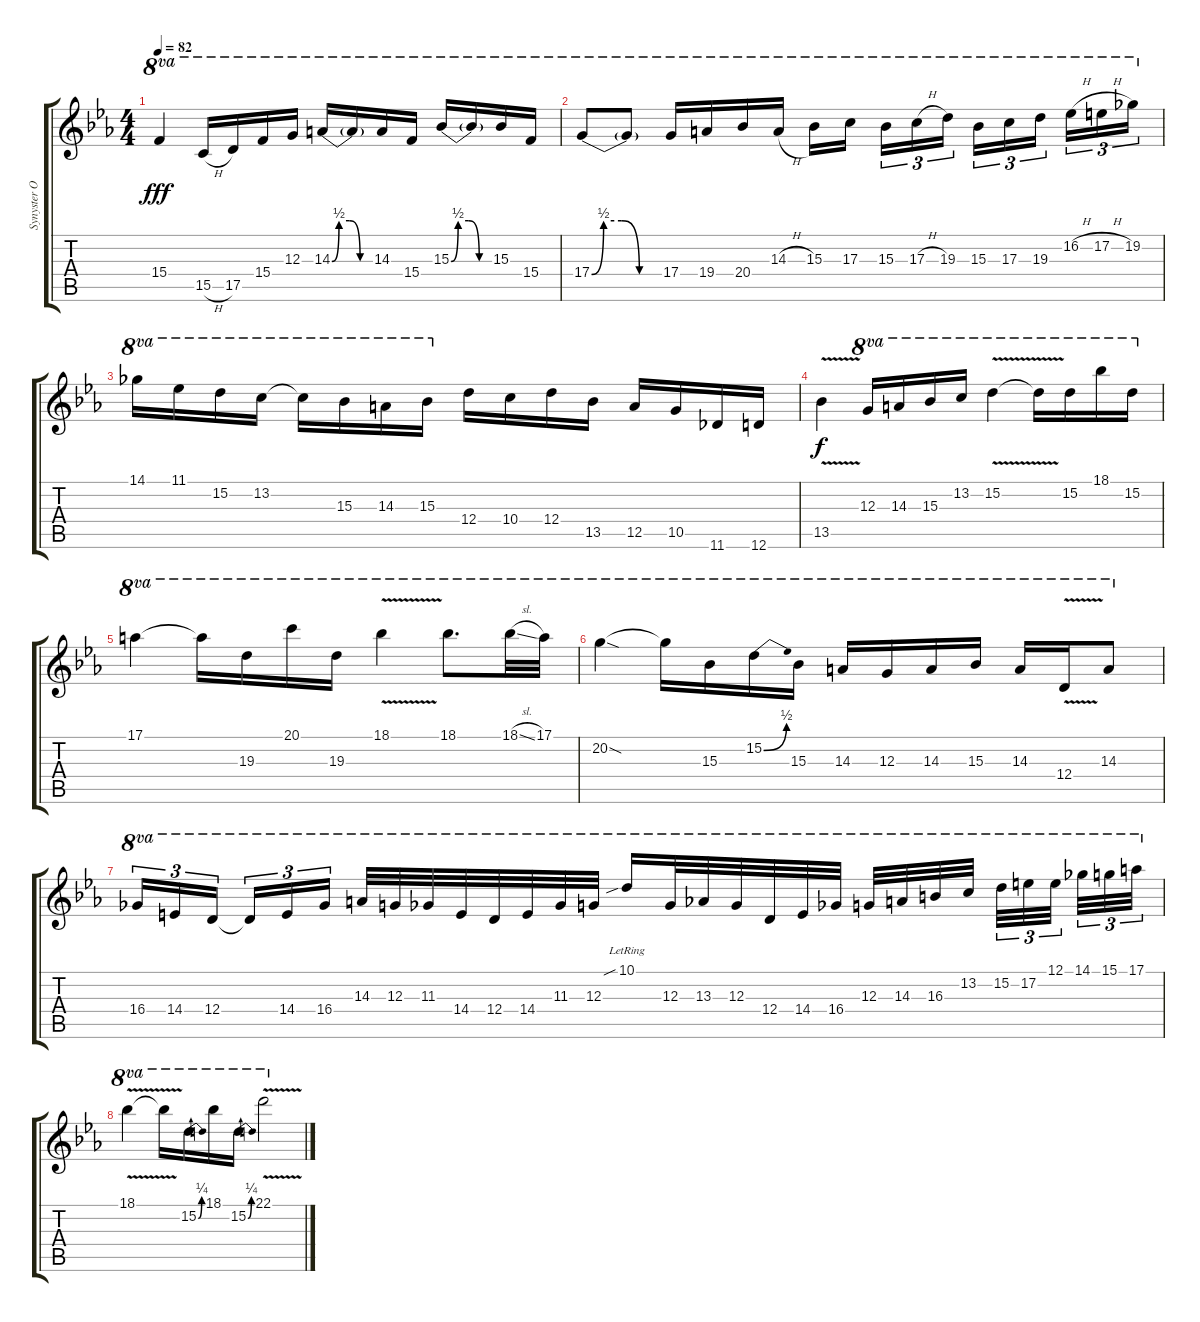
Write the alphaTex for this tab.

\track ("Synyster OverDub" "Synyster O") {instrument distortionguitar}
\staff {score tabs}
\tuning (E4 B3 G3 D3 A2 D2) {hide}
\ts (4 4)
\tempo 82
\clef g2
\ks eb
15.4.4{ot 8va dy fff} 15.5{h}.16{ot 8va} 17.5.16{ot 8va} 15.4.16{ot 8va} 12.3.16{ot 8va} 14.3{be (custom 0 0 10 2 25 2 40 0 60 0)}.16{ot 8va} 14.3{t}.16{ot 8va} 14.3.16{ot 8va} 15.4.16{ot 8va} 15.3{be (custom 0 0 10 2 25 2 40 0 60 0)}.16{ot 8va} 15.3{t}.16{ot 8va} 15.3.16{ot 8va} 15.4.16{ot 8va} |
17.4{be (custom 0 0 10 2 25 2 40 0 60 0)}.8{ot 8va} 17.4{t}.8{ot 8va} 17.4.16{ot 8va} 19.4.16{ot 8va} 20.4.16{ot 8va} 14.3{h}.16{ot 8va} 15.3.16{ot 8va} 17.3.16{ot 8va beam splitsecondary} 15.3.16{tu (3 2) ot 8va} 17.3{h}.16{tu (3 2) ot 8va} 19.3.16{tu (3 2) ot 8va} 15.3.16{tu (3 2) ot 8va} 17.3.16{tu (3 2) ot 8va} 19.3.16{tu (3 2) ot 8va beam splitsecondary} 16.2{h}.16{tu (3 2) ot 8va} 17.2{h}.16{tu (3 2) ot 8va} 19.2.16{tu (3 2) ot 8va} |
14.1.16{ot 8va} 11.1.16{ot 8va} 15.2.16{ot 8va} 13.2.16{ot 8va} 13.2{t}.16{ot 8va} 15.3.16{ot 8va} 14.3.16{ot 8va} 15.3.16{ot 8va} 12.4.16 10.4.16 12.4.16 13.5.16 12.5.16 10.5.16 11.6.16 12.6.16 |
13.5{v}.4{dy f} 12.3.16{ot 8va} 14.3.16{ot 8va} 15.3.16{ot 8va} 13.2.16{ot 8va} 15.2{v}.4{ot 8va} 15.2{t}.16{ot 8va} 15.2.16{ot 8va} 18.1.16{ot 8va} 15.2.16{ot 8va} |
17.1.4{ot 8va} 17.1{t}.16{ot 8va} 19.3.16{ot 8va} 20.1.16{ot 8va} 19.3.16{ot 8va} 18.1{v}.4{ot 8va} 18.1.8{d ot 8va} 18.1{sl}.32{ot 8va} 17.1.32{ot 8va} |
20.2{sod}.4{ot 8va} 20.2{t}.16{ot 8va} 15.3.16{ot 8va} 15.2{be (bend 0 0 60 2)}.16{ot 8va} 15.3.16{ot 8va} 14.3.16{ot 8va} 12.3.16{ot 8va} 14.3.16{ot 8va} 15.3.16{ot 8va} 14.3.16{ot 8va} 12.4{v}.16{ot 8va} 14.3.8{ot 8va} |
16.4.16{tu (3 2) ot 8va} 14.4.16{tu (3 2) ot 8va} 12.4.16{tu (3 2) ot 8va beam splitsecondary} 12.4{t}.16{tu (3 2) ot 8va} 14.4.16{tu (3 2) ot 8va} 16.4.16{tu (3 2) ot 8va} 14.3.32{ot 8va} 12.3.32{ot 8va} 11.3.32{ot 8va} 14.4.32{ot 8va} 12.4.32{ot 8va} 14.4.32{ot 8va} 11.3.32{ot 8va} 12.3.32{ot 8va} 10.1{sib lr}.16{ot 8va} 12.3.32{ot 8va} 13.3.32{ot 8va} 12.3.32{ot 8va} 12.4.32{ot 8va} 14.4.32{ot 8va} 16.4.32{ot 8va} 12.3.32{ot 8va} 14.3.32{ot 8va} 16.3.32{ot 8va} 13.2.32{ot 8va beam splitsecondary} 15.2.32{tu (3 2) ot 8va} 17.2.32{tu (3 2) ot 8va} 12.1.32{tu (3 2) ot 8va beam splitsecondary} 14.1.32{tu (3 2) ot 8va} 15.1.32{tu (3 2) ot 8va} 17.1.32{tu (3 2) ot 8va} |
18.1{v}.4{ot 8va} 18.1{v t}.16{ot 8va} 15.2{be (bend 0 0 60 1)}.16{ot 8va} 18.1.16{ot 8va} 15.2{be (bend 0 0 60 1)}.16{ot 8va} 22.1{v}.2{ot 8va}
